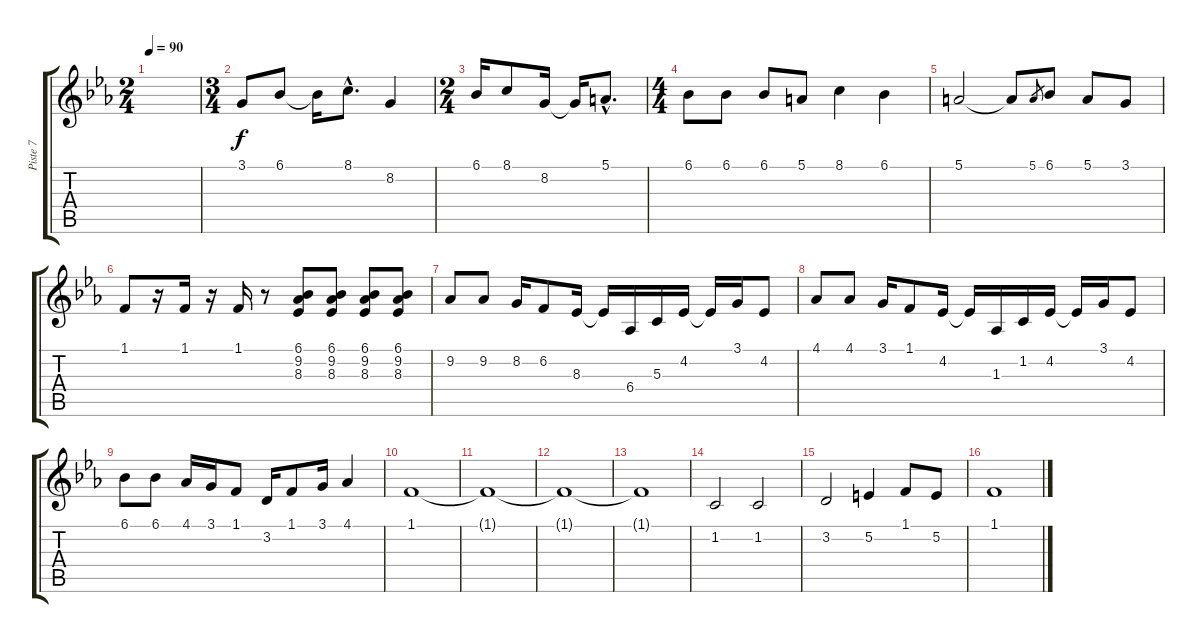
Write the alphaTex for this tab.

\track ("Piste 7" "Piste 7") {instrument trumpet}
\staff {score tabs}
\tuning (E4 B3 G3 D3 A2 E2) {hide}
\ts (2 4)
\tempo 90
\clef g2
\ks eb
|
\ts (3 4)
3.1.8 6.1.8 6.1{t}.16 8.1{hac}.8{d} 8.2.4 |
\ts (2 4)
6.1.16 8.1.8 8.2.16 8.2{t}.16 5.1{hac}.8{d} |
\ts (4 4)
6.1.8 6.1.8 6.1.8 5.1.8 8.1.4 6.1.4 |
5.1.2 5.1{t}.8 5.1.8{gr} 6.1.8 5.1.8 3.1.8 |
1.1.8 r.16 1.1.16 r.16 1.1.16 r.8 (6.1 9.2 8.3).8 (6.1 9.2 8.3).8 (6.1 9.2 8.3).8 (6.1 9.2 8.3).8 |
9.2.8 9.2.8 8.2.16 6.2.8 8.3.16 8.3{t}.16 6.4.16 5.3.16 4.2.16 4.2{t}.16 3.1.16 4.2.8 |
4.1.8 4.1.8 3.1.16 1.1.8 4.2.16 4.2{t}.16 1.3.16 1.2.16 4.2.16 4.2{t}.16 3.1.16 4.2.8 |
6.1.8 6.1.8 4.1.16 3.1.16 1.1.8 3.2.16 1.1.8 3.1.16 4.1.4 |
1.1.1 |
1.1{t}.1 |
1.1{t}.1 |
1.1{t}.1 |
1.2.2 1.2.2 |
3.2.2 5.2.4 1.1.8 5.2.8 |
1.1.1
